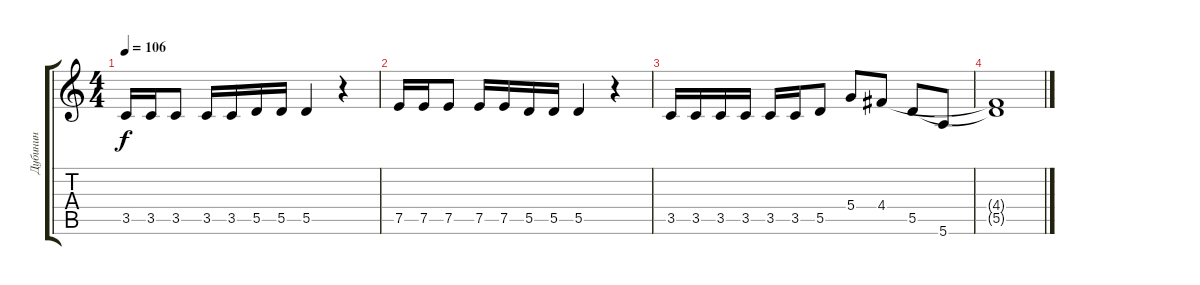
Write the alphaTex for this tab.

\track ("Дубинин" "Дубинин") {instrument electricbassfinger}
\staff {score tabs}
\tuning (E4 B3 G3 D3 A2 E2) {hide}
\ts (4 4)
\tempo 106
\clef g2
\ks c
3.5.16{dy f} 3.5.16 3.5.8 3.5.16 3.5.16 5.5.16 5.5.16 5.5.4 r.4 |
7.5.16 7.5.16 7.5.8 7.5.16 7.5.16 5.5.16 5.5.16 5.5.4 r.4 |
3.5.16 3.5.16 3.5.16 3.5.16 3.5.16 3.5.16 5.5.8 5.4.8 4.4.8 5.5.8 5.6.8 |
(4.4{t} 5.5{t}).1
